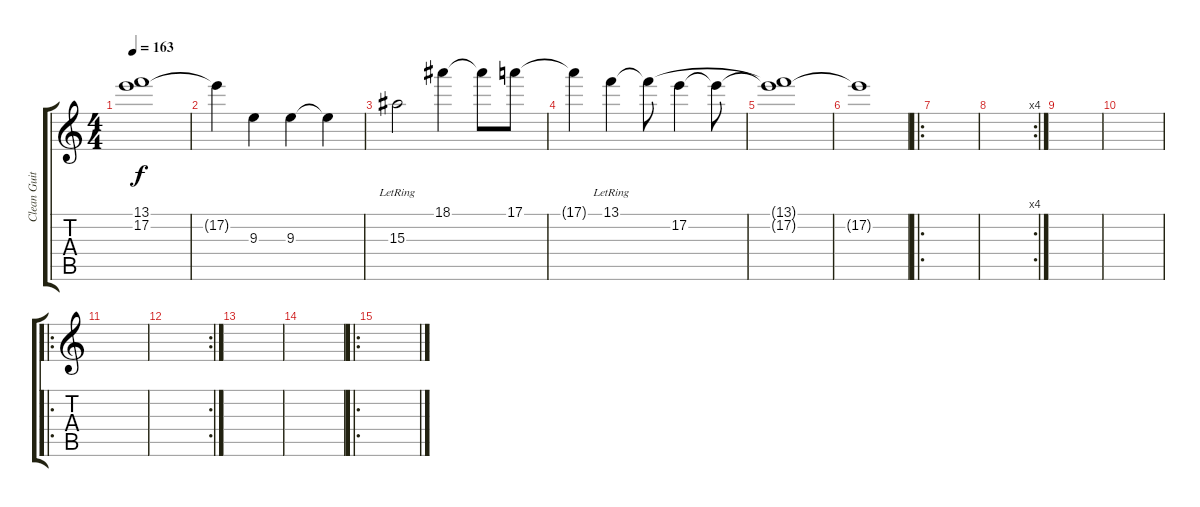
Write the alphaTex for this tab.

\track ("Clean Guitar 1" "Clean Guit") {instrument electricguitarclean}
\staff {score tabs}
\tuning (E4 B3 G3 D3 A2 D2) {hide}
\ts (4 4)
\tempo 163
\clef g2
\ks c
(13.1{t} 17.2{t}).1{dy f} |
17.2{t}.4 9.3.4 9.3.4 9.3{t}.4 |
15.3{lr}.2 18.1.4 18.1{t}.8 17.1.8 |
17.1{t}.4 13.1{lr}.4 13.1{t}.8 17.2.4 17.2{t}.8 |
(13.1{t} 17.2{t}).1 |
17.2{t}.1 |
\ro
|
\rc 4
|
|
|
\ro
|
\rc 2
|
|
|
\ro
